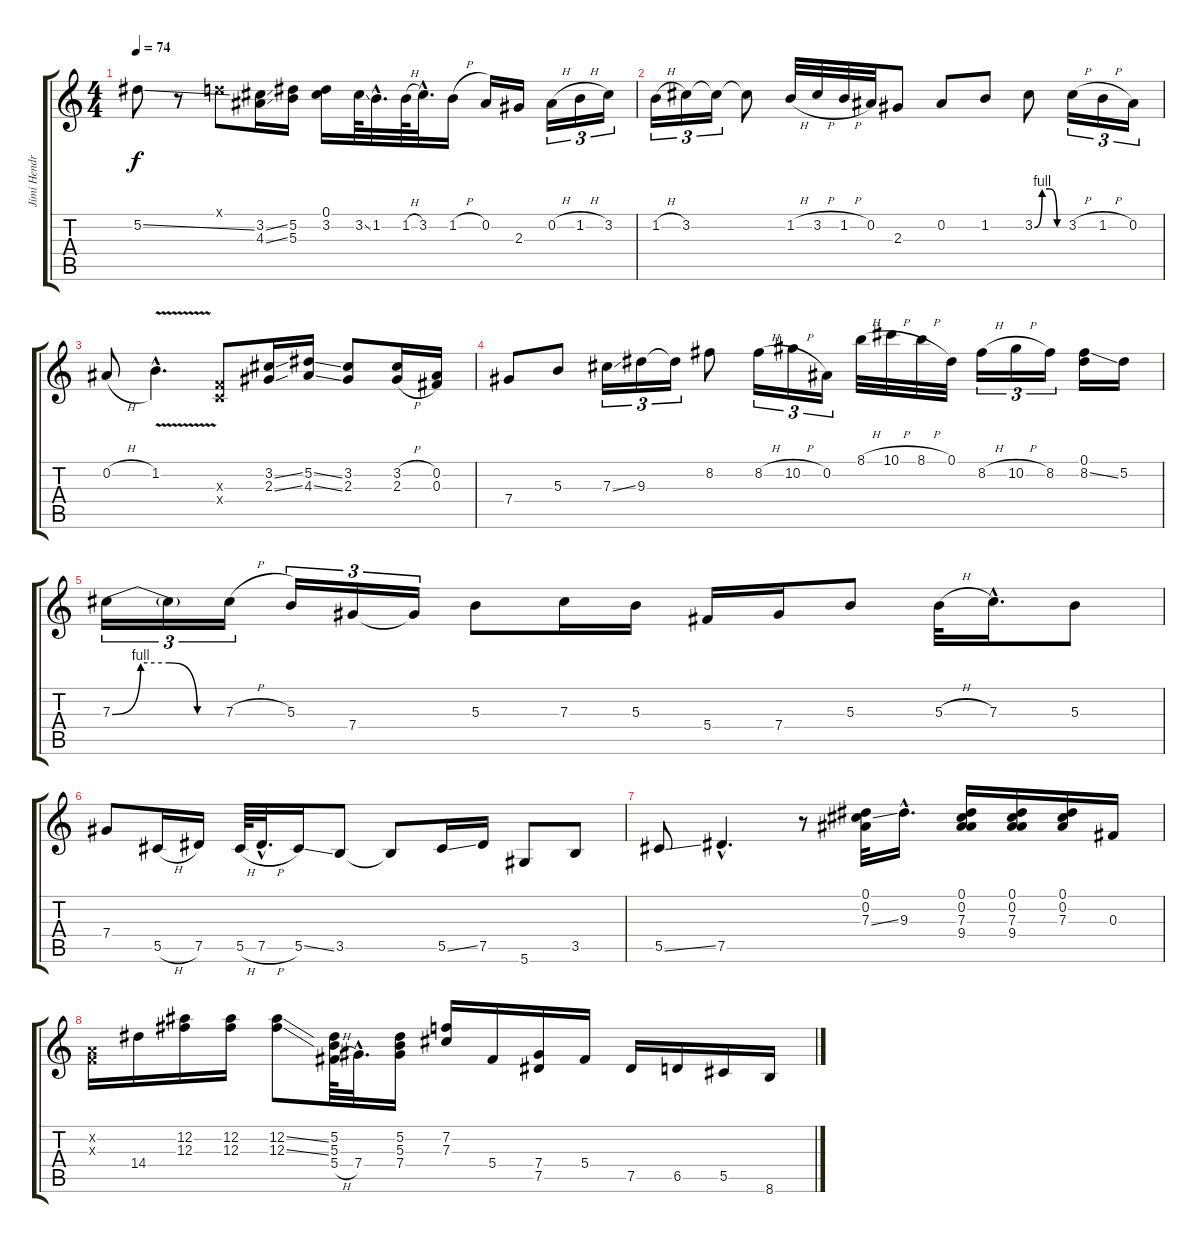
\track ("Jimi Hendrix" "Jimi Hendr") {instrument electricguitarclean}
\staff {score tabs}
\tuning (Eb4 Bb3 Gb3 Db3 Ab2 Eb2) {hide}
\ts (4 4)
\tempo 74
\clef g2
\ks c
5.2{ss}.8{dy f} r.8 -1.1{x}.8 (3.2{ss} 4.3{ss}).16 (5.2 5.3).16 (0.1 3.2).16 3.2{ss}.64 1.2{hac}.32{d} 1.2{h}.64 3.2{hac}.32{d} 1.2{h}.16 0.2.16 2.3.16 0.2{h}.16{tu (3 2)} 1.2{h}.16{tu (3 2)} 3.2.16{tu (3 2)} |
1.2{h}.16{tu (3 2)} 3.2.16{tu (3 2)} 3.2{t}.16{tu (3 2)} 3.2{t}.8 1.2{h}.32 3.2{h}.32 1.2{h}.32 0.2.32 2.3.8 0.2.8 1.2.8 3.2{be (custom 0 0 15 4 30 4 45 0 60 0)}.8 3.2{h}.16{tu (3 2)} 1.2{h}.16{tu (3 2)} 0.2.16{tu (3 2)} |
0.2{h}.8 1.2{v hac}.4{d} (-1.3{x} -1.4{x}).8 (3.2{ss} 2.3{ss}).16 (5.2{ss} 4.3{ss}).16 (3.2 2.3).8 (3.2{h} 2.3{h}).16 (0.2 0.3).16 |
7.4.8 5.3.8 7.3{ss}.16{tu (3 2)} 9.3.16{tu (3 2)} 9.3{t}.16{tu (3 2)} 8.2.8 8.2{h}.16{tu (3 2)} 10.2{h}.16{tu (3 2)} 0.2.16{tu (3 2)} 8.1{h}.32 10.1{h}.32 8.1{h}.32 0.1.32 8.2{h}.16{tu (3 2)} 10.2{h}.16{tu (3 2)} 8.2.16{tu (3 2)} (0.1 8.2{ss}).16 5.2.16 |
7.3{be (custom 0 0 15 4 30 4 45 0 60 0)}.16{tu (3 2)} 7.3{t}.16{tu (3 2)} 7.3{h}.16{tu (3 2)} 5.3.16{tu (3 2)} 7.4.16{tu (3 2)} 7.4{t}.16{tu (3 2)} 5.3.8 7.3.16 5.3.16 5.4.16 7.4.16 5.3.8 5.3{h}.32 7.3{hac}.16{d} 5.3.8 |
7.4.8 5.5{h}.16 7.5.16 5.5{h}.64 7.5{h hac}.32{d} 5.5{ss}.16 3.5.8 3.5{t}.8 5.5{ss}.16 7.5.16 5.6.8 3.5.8 |
5.5{ss}.8 7.5{hac}.4{d} r.8 (0.1 0.2 7.3{ss}).32 9.3{hac}.16{d} (0.1 0.2 7.3 9.4).16 (0.1 0.2 7.3 9.4).16 (0.1 0.2 7.3).16 0.3.16 |
(-1.2{x} -1.3{x}).16 14.4.16 (12.2 12.3).16 (12.2 12.3).16 (12.2{ss} 12.3{ss}).8 (5.2 5.3 5.4{h}).64 7.4{hac}.32{d} (5.2 5.3 7.4).16 (7.2 7.3).16 5.4.16 (7.4 7.5).16 5.4.16 7.5.16 6.5.16 5.5.16 8.6.16
